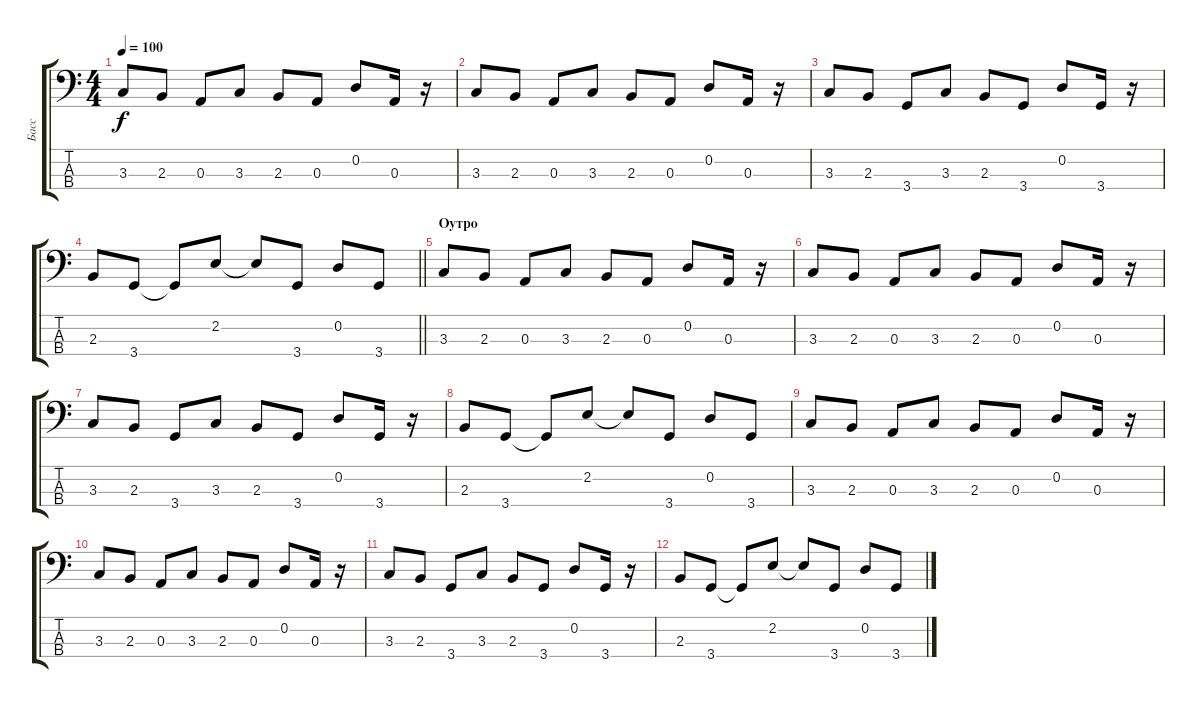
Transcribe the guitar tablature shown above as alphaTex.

\track ("Басс" "Басс") {instrument electricbasspick}
\staff {score tabs}
\tuning (G2 D2 A1 E1) {hide}
\ts (4 4)
\tempo 100
\clef f4
\ks c
3.3.8{dy f} 2.3.8 0.3.8 3.3.8 2.3.8 0.3.8 0.2.8 0.3.16 r.16 |
3.3.8 2.3.8 0.3.8 3.3.8 2.3.8 0.3.8 0.2.8 0.3.16 r.16 |
3.3.8 2.3.8 3.4.8 3.3.8 2.3.8 3.4.8 0.2.8 3.4.16 r.16 |
\barLineRight lightlight
2.3.8 3.4.8 3.4{t}.8 2.2.8 2.2{t}.8 3.4.8 0.2.8 3.4.8 |
\section ("" "Оутро")
3.3.8 2.3.8 0.3.8 3.3.8 2.3.8 0.3.8 0.2.8 0.3.16 r.16 |
3.3.8 2.3.8 0.3.8 3.3.8 2.3.8 0.3.8 0.2.8 0.3.16 r.16 |
3.3.8 2.3.8 3.4.8 3.3.8 2.3.8 3.4.8 0.2.8 3.4.16 r.16 |
2.3.8 3.4.8 3.4{t}.8 2.2.8 2.2{t}.8 3.4.8 0.2.8 3.4.8 |
3.3.8 2.3.8 0.3.8 3.3.8 2.3.8 0.3.8 0.2.8 0.3.16 r.16 |
3.3.8 2.3.8 0.3.8 3.3.8 2.3.8 0.3.8 0.2.8 0.3.16 r.16 |
3.3.8 2.3.8 3.4.8 3.3.8 2.3.8 3.4.8 0.2.8 3.4.16 r.16 |
2.3.8 3.4.8 3.4{t}.8 2.2.8 2.2{t}.8 3.4.8 0.2.8 3.4.8
